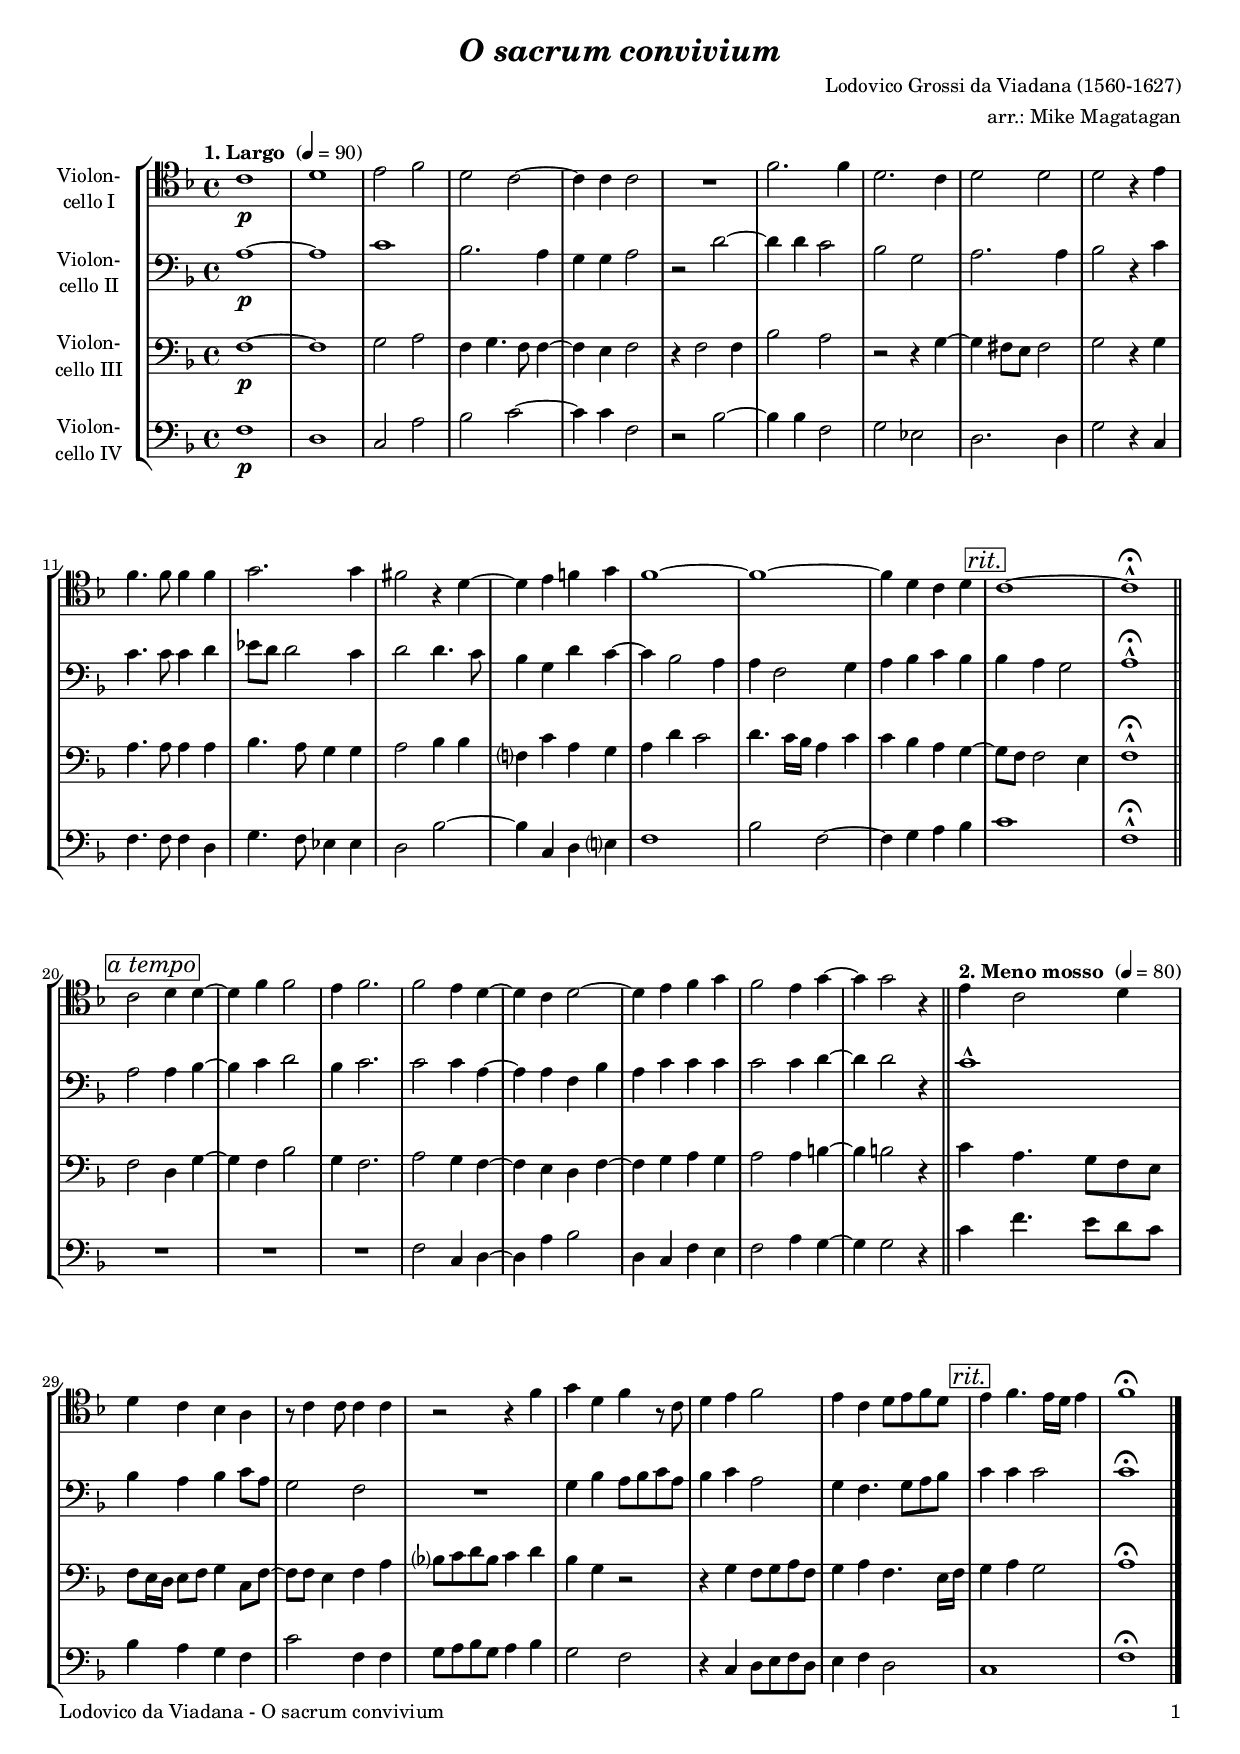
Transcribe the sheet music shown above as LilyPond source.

\version "2.18.2"
\include "deutsch.ly"
  
#(set-global-staff-size 17)

\header {
  title     = \markup \bold \italic "O sacrum convivium"
  composer  = "Lodovico Grossi da Viadana (1560-1627)"
  arranger  = "arr.: Mike Magatagan"
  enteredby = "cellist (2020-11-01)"
%  piece     = ""
}

voiceconsts = {
  \key f \major
  \time 4/4
  \clef "bass"
%  \numericTimeSignature
%  \compressFullBarRests
  % Set default beaming for all staves
%  \set Timing.beamExceptions = #'()
%  \set Timing.baseMoment     = #(ly:make-moment 1 4)
%  \set Timing.beatStructure  = #'(1 1 1)
}

micl = "clarinet"
mifl = "flute"
miob = "oboe"
mifh = "french horn"
misx = "tenor sax"
mist = "string ensemble 1"
mivl = "violin"
miva = "viola"
miba = "cello"

introa = {           \tempo "1. Largo "      4=90 }
introb = { \bar "||" \tempo "2. Meno mosso " 4=80 }

atem = { \bar "||" \mark \markup \box \italic "a tempo" }
rit  = \mark \markup \box \italic "rit."

va = \relative c' {
  \voiceconsts
  \clef "tenor"
  
  \introa
  c1\p
  d
  e2 f
  d c~
  c4 c c2
  R1
  f2. f4

  d2. c4
  d2 d
  d r4 e
  f4. f8 f4 f
  g2. g4
  fis2 r4 d~

  d e f! g
  f1~
  f~
  f4 d c d \rit
  c1~
  c-^\fermata \atem

  c2 d4 d~
  d f f2
  e4 f2.
  f2 e4 d~
  d c d2~
  d4 e f g
  f2 e4 g~

  g g2 r4
  \introb
  e c2 d4
  d c b a
  r8 c4 c8 c4 c
  r2 r4 f

  g d f r8 c
  d4 e f2
  e4 c d8 e f d \rit
  e4 f4. e16 d e4
  f1\fermata \bar "|."
}

vb = \relative c' {
  \voiceconsts

  \introa
  a1~\p
  a
  c
  b2. a4
  g g a2
  r d~
  d4 d c2

  b g
  a2. a4
  b2 r4 c
  c4. c8 c4 d
  es8 d d2 c4
  d2 d4. c8

  b4 g d' c~
  c b2 a4
  a f2 g4
  a b c b \rit
  b a g2
  a1-^\fermata \atem

  a2 a4 b~
  b c d2
  b4 c2.
  c2 c4 a~
  a a f b
  a c c c
  c2 c4 d~

  d d2 r4
  \introb
  c1-^
  b4 a b c8 a
  g2 f
  R1

  g4 b a8 b c a
  b4 c a2
  g4 f4. g8 a b \rit
  c4 c c2
  c1\fermata \bar "|."
}

vc = \relative c {
  \voiceconsts

  \introa
  f1~\p
  f
  g2 a
  f4 g4. f8 f4~
  f e f2
  r4 f2 f4
  b2 a

  r r4 g~
  g fis8 e fis2
  g r4 g
  a4. a8 a4 a
  b4. a8 g4 g
  a2 b4 b

  f? c' a g
  a d c2
  d4. c16 b a4 c
  c b a g~ \rit
  g8 f f2 e4
  f1-^\fermata \atem

  f2 d4 g~
  g f b2
  g4 f2.
  a2 g4 f~
  f e d f~
  f g a g
  a2 a4 h~

  h h2 r4
  \introb
  c a4. g8 f e
  f e16 d e8 f g4 c,8 f~
  f f e4 f a
  b?8 c d b c4 d

  b g r2
  r4 g f8 g a f
  g4 a f4. e16 f \rit
  g4 a g2
  a1\fermata \bar "|."
}

vd = \relative c {
  \voiceconsts

  \introa
  f1\p
  d
  c2 a'
  b c~
  c4 c f,2
  r b~
  b4 b f2

  g es
  d2. d4
  g2 r4 c,
  f4. f8 f4 d
  g4. f8 es4 es
  d2 b'~

  b4 c, d e?
  f1
  b2 f~
  f4 g a b \rit
  c1
  f,-^\fermata

  R1*3
  f2 c4 d~
  d a' b2
  d,4 c f e
  f2 a4 g~

  g g2 r4
  \introb
  c f4. e8 d c
  b4 a g f
  c'2 f,4 f
  g8 a b g a4 b

  g2 f
  r4 c d8 e f d
  e4 f d2 \rit
  c1
  f\fermata \bar "|."
}


music = \new StaffGroup <<
      \new Staff {
	\set Staff.midiInstrument = \miba
	\set Staff.instrumentName = \markup \center-column { "Violon-" "cello I" }
	\transpose f f { \va }
      }

      \new Staff {
	\set Staff.midiInstrument = \miba
	\set Staff.instrumentName = \markup \center-column { "Violon-" "cello II" }
	\transpose f f { \vb }
      }

      \new Staff {
	\set Staff.midiInstrument = \miba
	\set Staff.instrumentName = \markup \center-column { "Violon-" "cello III" }
	\transpose f f { \vc }
      }

      \new Staff {
	\set Staff.midiInstrument = \miba
	\set Staff.instrumentName = \markup \center-column { "Violon-" "cello IV" }
	\transpose f f { \vd }
      }
>>

\book {
   \paper {
    print-page-number = ##t
    print-first-page-number = ##t
    ragged-last-bottom = ##f
    oddHeaderMarkup = \markup \null
    evenHeaderMarkup = \markup \null
    oddFooterMarkup = \markup {
      \fill-line {
        \on-the-fly #print-page-number-check-first
        "Lodovico da Viadana - O sacrum convivium" \fromproperty #'page:page-number-string
      }
    }
    evenFooterMarkup = \oddFooterMarkup
  } \score {
    \music
    \layout {}
  }

  \score {
    \unfoldRepeats \music

    \midi {
      \context {
        \Score
      }
    }
  }
}